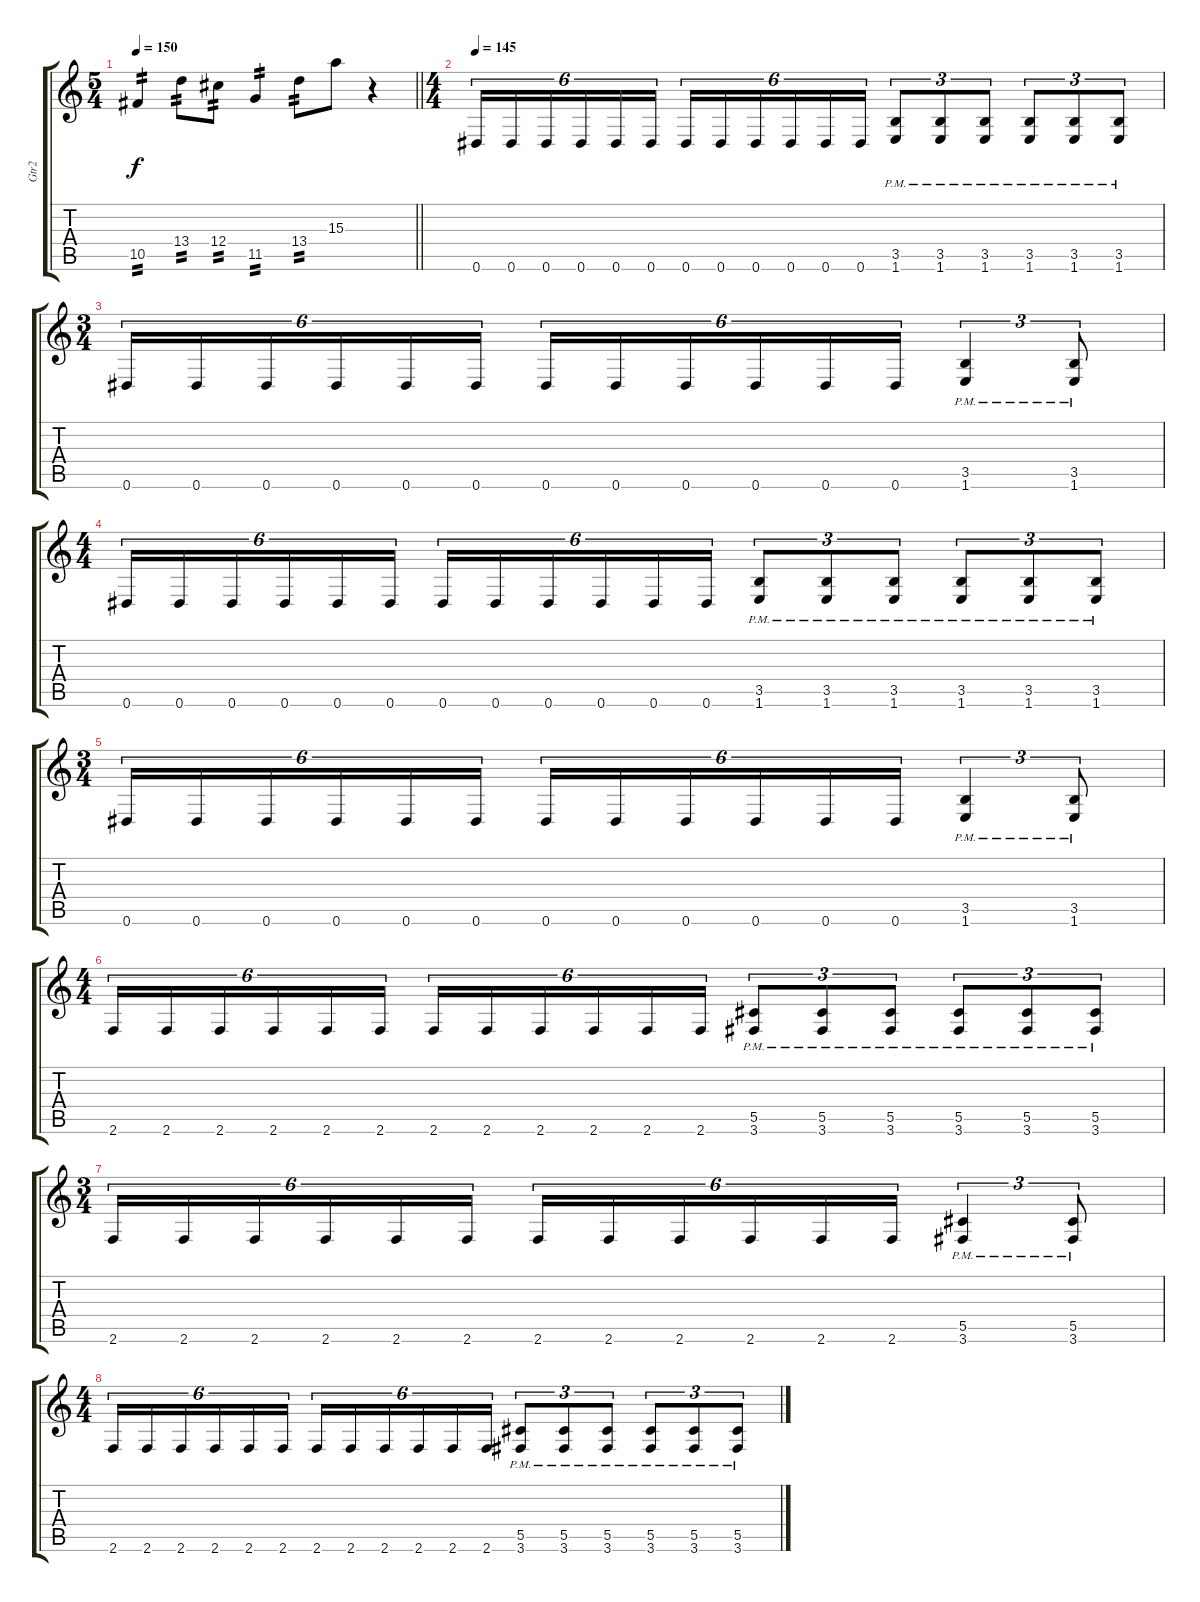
\track ("Gtr2" "Gtr2") {instrument distortionguitar}
\staff {score tabs}
\tuning (Eb4 Bb3 Gb3 Db3 Ab2 Eb2) {hide}
\ts (5 4)
\tempo 150
\clef g2
\barLineRight lightlight
\ks c
10.5.4{tp 2 dy f} 13.4.8{tp 2} 12.4.8{tp 2} 11.5.4{tp 2} 13.4.8{tp 2} 15.3.8 r.4 |
\ts (4 4)
\tempo 145
0.6.16{tu (6 4)} 0.6.16{tu (6 4)} 0.6.16{tu (6 4)} 0.6.16{tu (6 4)} 0.6.16{tu (6 4)} 0.6.16{tu (6 4)} 0.6.16{tu (6 4)} 0.6.16{tu (6 4)} 0.6.16{tu (6 4)} 0.6.16{tu (6 4)} 0.6.16{tu (6 4)} 0.6.16{tu (6 4)} (3.5{pm} 1.6{pm}).8{tu (3 2)} (3.5{pm} 1.6{pm}).8{tu (3 2)} (3.5{pm} 1.6{pm}).8{tu (3 2)} (3.5{pm} 1.6{pm}).8{tu (3 2)} (3.5{pm} 1.6{pm}).8{tu (3 2)} (3.5{pm} 1.6{pm}).8{tu (3 2)} |
\ts (3 4)
0.6.16{tu (6 4)} 0.6.16{tu (6 4)} 0.6.16{tu (6 4)} 0.6.16{tu (6 4)} 0.6.16{tu (6 4)} 0.6.16{tu (6 4)} 0.6.16{tu (6 4)} 0.6.16{tu (6 4)} 0.6.16{tu (6 4)} 0.6.16{tu (6 4)} 0.6.16{tu (6 4)} 0.6.16{tu (6 4)} (3.5{pm} 1.6{pm}).4{tu (3 2)} (3.5{pm} 1.6{pm}).8{tu (3 2)} |
\ts (4 4)
0.6.16{tu (6 4)} 0.6.16{tu (6 4)} 0.6.16{tu (6 4)} 0.6.16{tu (6 4)} 0.6.16{tu (6 4)} 0.6.16{tu (6 4)} 0.6.16{tu (6 4)} 0.6.16{tu (6 4)} 0.6.16{tu (6 4)} 0.6.16{tu (6 4)} 0.6.16{tu (6 4)} 0.6.16{tu (6 4)} (3.5{pm} 1.6{pm}).8{tu (3 2)} (3.5{pm} 1.6{pm}).8{tu (3 2)} (3.5{pm} 1.6{pm}).8{tu (3 2)} (3.5{pm} 1.6{pm}).8{tu (3 2)} (3.5{pm} 1.6{pm}).8{tu (3 2)} (3.5{pm} 1.6{pm}).8{tu (3 2)} |
\ts (3 4)
0.6.16{tu (6 4)} 0.6.16{tu (6 4)} 0.6.16{tu (6 4)} 0.6.16{tu (6 4)} 0.6.16{tu (6 4)} 0.6.16{tu (6 4)} 0.6.16{tu (6 4)} 0.6.16{tu (6 4)} 0.6.16{tu (6 4)} 0.6.16{tu (6 4)} 0.6.16{tu (6 4)} 0.6.16{tu (6 4)} (3.5{pm} 1.6{pm}).4{tu (3 2)} (3.5{pm} 1.6{pm}).8{tu (3 2)} |
\ts (4 4)
2.6.16{tu (6 4)} 2.6.16{tu (6 4)} 2.6.16{tu (6 4)} 2.6.16{tu (6 4)} 2.6.16{tu (6 4)} 2.6.16{tu (6 4)} 2.6.16{tu (6 4)} 2.6.16{tu (6 4)} 2.6.16{tu (6 4)} 2.6.16{tu (6 4)} 2.6.16{tu (6 4)} 2.6.16{tu (6 4)} (5.5{pm} 3.6{pm}).8{tu (3 2)} (5.5{pm} 3.6{pm}).8{tu (3 2)} (5.5{pm} 3.6{pm}).8{tu (3 2)} (5.5{pm} 3.6{pm}).8{tu (3 2)} (5.5{pm} 3.6{pm}).8{tu (3 2)} (5.5{pm} 3.6{pm}).8{tu (3 2)} |
\ts (3 4)
2.6.16{tu (6 4)} 2.6.16{tu (6 4)} 2.6.16{tu (6 4)} 2.6.16{tu (6 4)} 2.6.16{tu (6 4)} 2.6.16{tu (6 4)} 2.6.16{tu (6 4)} 2.6.16{tu (6 4)} 2.6.16{tu (6 4)} 2.6.16{tu (6 4)} 2.6.16{tu (6 4)} 2.6.16{tu (6 4)} (5.5{pm} 3.6{pm}).4{tu (3 2)} (5.5{pm} 3.6{pm}).8{tu (3 2)} |
\ts (4 4)
2.6.16{tu (6 4)} 2.6.16{tu (6 4)} 2.6.16{tu (6 4)} 2.6.16{tu (6 4)} 2.6.16{tu (6 4)} 2.6.16{tu (6 4)} 2.6.16{tu (6 4)} 2.6.16{tu (6 4)} 2.6.16{tu (6 4)} 2.6.16{tu (6 4)} 2.6.16{tu (6 4)} 2.6.16{tu (6 4)} (5.5{pm} 3.6{pm}).8{tu (3 2)} (5.5{pm} 3.6{pm}).8{tu (3 2)} (5.5{pm} 3.6{pm}).8{tu (3 2)} (5.5{pm} 3.6{pm}).8{tu (3 2)} (5.5{pm} 3.6{pm}).8{tu (3 2)} (5.5{pm} 3.6{pm}).8{tu (3 2)}
